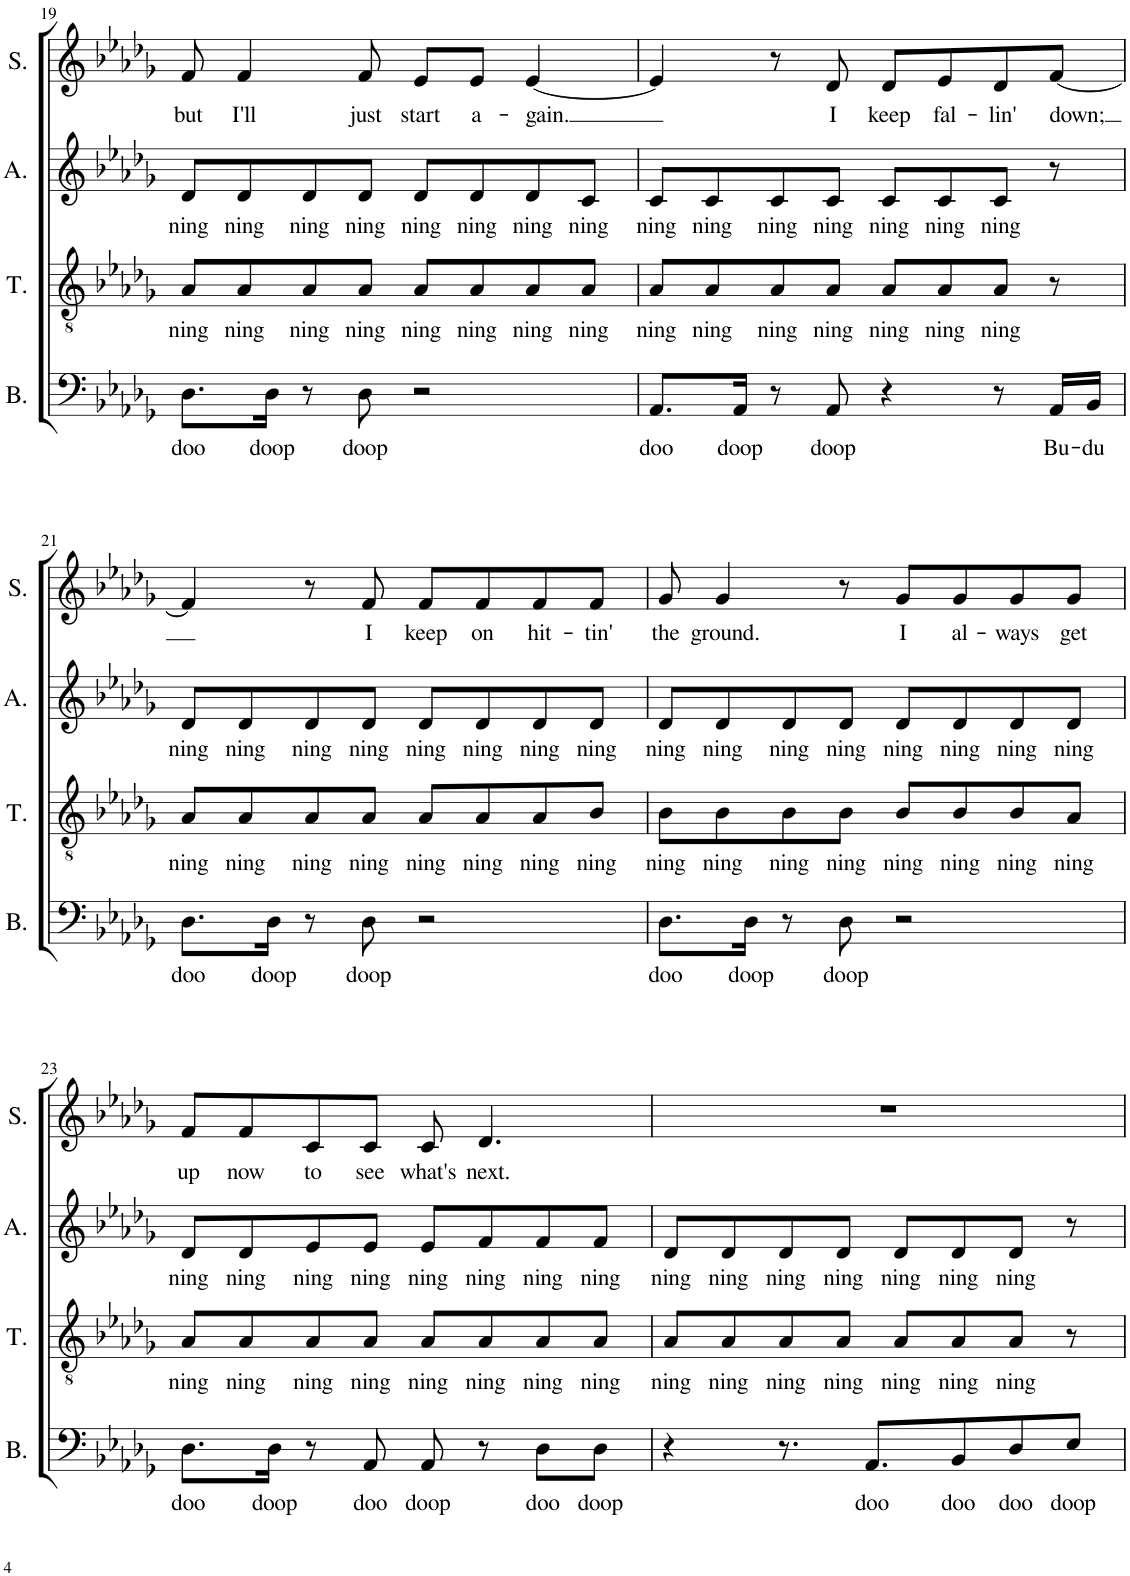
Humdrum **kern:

**kern	**text	**kern	**text	**kern	**text	**kern	**text
*part4	*part4	*part3	*part3	*part2	*part2	*part1	*part1
*staff4	*staff4	*staff3	*staff3	*staff2	*staff2	*staff1	*staff1
*I"Bass	*	*I"Tenor	*	*I"Alto	*	*I"Soprano	*
*I'B.	*	*I'T.	*	*I'A.	*	*I'S.	*
!!LO:PB:g=z
*clefF4	*	*clefGv2	*	*clefG2	*	*clefG2	*
*k[b-e-a-d-g-]	*	*k[b-e-a-d-g-]	*	*k[b-e-a-d-g-]	*	*k[b-e-a-d-g-]	*
*M4/4	*	*M4/4	*	*M4/4	*	*M4/4	*
=19	=19	=19	=19	=19	=19	=19	=19
!	!LO:LY:b	!	!LO:LY:b	!	!LO:LY:b	!	!LO:LY:b
8.D-\L	doo	8A-/L	ning	8d-/L	ning	8f/	but
!	!	!	!LO:LY:b	!	!LO:LY:b	!	!LO:LY:b
.	.	8A-/	ning	8d-/	ning	4f/	I'll
!	!LO:LY:b	!	!	!	!	!	!
16D-\Jk	doop	.	.	.	.	.	.
!	!	!	!LO:LY:b	!	!LO:LY:b	!	!
8r	.	8A-/	ning	8d-/	ning	.	.
!	!LO:LY:b	!	!LO:LY:b	!	!LO:LY:b	!	!LO:LY:b
8D-\	doop	8A-/J	ning	8d-/J	ning	8f/	just
!	!	!	!LO:LY:b	!	!LO:LY:b	!	!LO:LY:b
2r	.	8A-/L	ning	8d-/L	ning	8e-/L	start
!	!	!	!LO:LY:b	!	!LO:LY:b	!	!LO:LY:b
.	.	8A-/	ning	8d-/	ning	8e-/J	a-
!	!	!	!LO:LY:b	!	!LO:LY:b	!	!LO:LY:b
.	.	8A-/	ning	8d-/	ning	[4e-/	-gain.
!	!	!	!LO:LY:b	!	!LO:LY:b	!	!
.	.	8A-/J	ning	8c/J	ning	.	.
=20	=20	=20	=20	=20	=20	=20	=20
!	!LO:LY:b	!	!LO:LY:b	!	!LO:LY:b	!	!
8.AA-/L	doo	8A-/L	ning	8c/L	ning	4e-/]	.
!	!	!	!LO:LY:b	!	!LO:LY:b	!	!
.	.	8A-/	ning	8c/	ning	.	.
!	!LO:LY:b	!	!	!	!	!	!
16AA-/Jk	doop	.	.	.	.	.	.
!	!	!	!LO:LY:b	!	!LO:LY:b	!	!
8r	.	8A-/	ning	8c/	ning	8r	.
!	!LO:LY:b	!	!LO:LY:b	!	!LO:LY:b	!	!LO:LY:b
8AA-/	doop	8A-/J	ning	8c/J	ning	8d-/	I
!	!	!	!LO:LY:b	!	!LO:LY:b	!	!LO:LY:b
4r	.	8A-/L	ning	8c/L	ning	8d-/L	keep
!	!	!	!LO:LY:b	!	!LO:LY:b	!	!LO:LY:b
.	.	8A-/	ning	8c/	ning	8e-/	fal-
!	!	!	!LO:LY:b	!	!LO:LY:b	!	!LO:LY:b
8r	.	8A-/J	ning	8c/J	ning	8d-/	-lin'
!	!LO:LY:b	!	!	!	!	!	!LO:LY:b
16AA-/LL	Bu-	8r	.	8r	.	[8f/J	down;
!	!LO:LY:b	!	!	!	!	!	!
16BB-/JJ	-du	.	.	.	.	.	.
!!LO:LB:g=z
=21	=21	=21	=21	=21	=21	=21	=21
!	!LO:LY:b	!	!LO:LY:b	!	!LO:LY:b	!	!
8.D-\L	doo	8A-/L	ning	8d-/L	ning	4f/]	.
!	!	!	!LO:LY:b	!	!LO:LY:b	!	!
.	.	8A-/	ning	8d-/	ning	.	.
!	!LO:LY:b	!	!	!	!	!	!
16D-\Jk	doop	.	.	.	.	.	.
!	!	!	!LO:LY:b	!	!LO:LY:b	!	!
8r	.	8A-/	ning	8d-/	ning	8r	.
!	!LO:LY:b	!	!LO:LY:b	!	!LO:LY:b	!	!LO:LY:b
8D-\	doop	8A-/J	ning	8d-/J	ning	8f/	I
!	!	!	!LO:LY:b	!	!LO:LY:b	!	!LO:LY:b
2r	.	8A-/L	ning	8d-/L	ning	8f/L	keep
!	!	!	!LO:LY:b	!	!LO:LY:b	!	!LO:LY:b
.	.	8A-/	ning	8d-/	ning	8f/	on
!	!	!	!LO:LY:b	!	!LO:LY:b	!	!LO:LY:b
.	.	8A-/	ning	8d-/	ning	8f/	hit-
!	!	!	!LO:LY:b	!	!LO:LY:b	!	!LO:LY:b
.	.	8B-/J	ning	8d-/J	ning	8f/J	-tin'
=22	=22	=22	=22	=22	=22	=22	=22
!	!LO:LY:b	!	!LO:LY:b	!	!LO:LY:b	!	!LO:LY:b
8.D-\L	doo	8B-\L	ning	8d-/L	ning	8g-/	the
!	!	!	!LO:LY:b	!	!LO:LY:b	!	!LO:LY:b
.	.	8B-\	ning	8d-/	ning	4g-/	ground.
!	!LO:LY:b	!	!	!	!	!	!
16D-\Jk	doop	.	.	.	.	.	.
!	!	!	!LO:LY:b	!	!LO:LY:b	!	!
8r	.	8B-\	ning	8d-/	ning	.	.
!	!LO:LY:b	!	!LO:LY:b	!	!LO:LY:b	!	!
8D-\	doop	8B-\J	ning	8d-/J	ning	8r	.
!	!	!	!LO:LY:b	!	!LO:LY:b	!	!LO:LY:b
2r	.	8B-/L	ning	8d-/L	ning	8g-/L	I
!	!	!	!LO:LY:b	!	!LO:LY:b	!	!LO:LY:b
.	.	8B-/	ning	8d-/	ning	8g-/	al-
!	!	!	!LO:LY:b	!	!LO:LY:b	!	!LO:LY:b
.	.	8B-/	ning	8d-/	ning	8g-/	-ways
!	!	!	!LO:LY:b	!	!LO:LY:b	!	!LO:LY:b
.	.	8A-/J	ning	8d-/J	ning	8g-/J	get
!!LO:LB:g=z
=23	=23	=23	=23	=23	=23	=23	=23
!	!LO:LY:b	!	!LO:LY:b	!	!LO:LY:b	!	!LO:LY:b
8.D-\L	doo	8A-/L	ning	8d-/L	ning	8f/L	up
!	!	!	!LO:LY:b	!	!LO:LY:b	!	!LO:LY:b
.	.	8A-/	ning	8d-/	ning	8f/	now
!	!LO:LY:b	!	!	!	!	!	!
16D-\Jk	doop	.	.	.	.	.	.
!	!	!	!LO:LY:b	!	!LO:LY:b	!	!LO:LY:b
8r	.	8A-/	ning	8e-/	ning	8c/	to
!	!LO:LY:b	!	!LO:LY:b	!	!LO:LY:b	!	!LO:LY:b
8AA-/	doo	8A-/J	ning	8e-/J	ning	8c/J	see
!	!LO:LY:b	!	!LO:LY:b	!	!LO:LY:b	!	!LO:LY:b
8AA-/	doop	8A-/L	ning	8e-/L	ning	8c/	what's
!	!	!	!LO:LY:b	!	!LO:LY:b	!	!LO:LY:b
8r	.	8A-/	ning	8f/	ning	4.d-/	next.
!	!LO:LY:b	!	!LO:LY:b	!	!LO:LY:b	!	!
8D-\L	doo	8A-/	ning	8f/	ning	.	.
!	!LO:LY:b	!	!LO:LY:b	!	!LO:LY:b	!	!
8D-\J	doop	8A-/J	ning	8f/J	ning	.	.
=24	=24	=24	=24	=24	=24	=24	=24
!	!	!	!LO:LY:b	!	!LO:LY:b	!	!
4r	.	8A-/L	ning	8d-/L	ning	1r	.
!	!	!	!LO:LY:b	!	!LO:LY:b	!	!
.	.	8A-/	ning	8d-/	ning	.	.
!	!	!	!LO:LY:b	!	!LO:LY:b	!	!
8.r	.	8A-/	ning	8d-/	ning	.	.
!	!	!	!LO:LY:b	!	!LO:LY:b	!	!
.	.	8A-/J	ning	8d-/J	ning	.	.
!	!LO:LY:b	!	!	!	!	!	!
8.AA-/L	doo	.	.	.	.	.	.
!	!	!	!LO:LY:b	!	!LO:LY:b	!	!
.	.	8A-/L	ning	8d-/L	ning	.	.
!	!LO:LY:b	!	!LO:LY:b	!	!LO:LY:b	!	!
8BB-/	doo	8A-/	ning	8d-/	ning	.	.
!	!LO:LY:b	!	!LO:LY:b	!	!LO:LY:b	!	!
8D-/	doo	8A-/J	ning	8d-/J	ning	.	.
!	!LO:LY:b	!	!	!	!	!	!
8E-/J	doop	8r	.	8r	.	.	.
=	=	=	=	=	=	=	=
*-	*-	*-	*-	*-	*-	*-	*-
